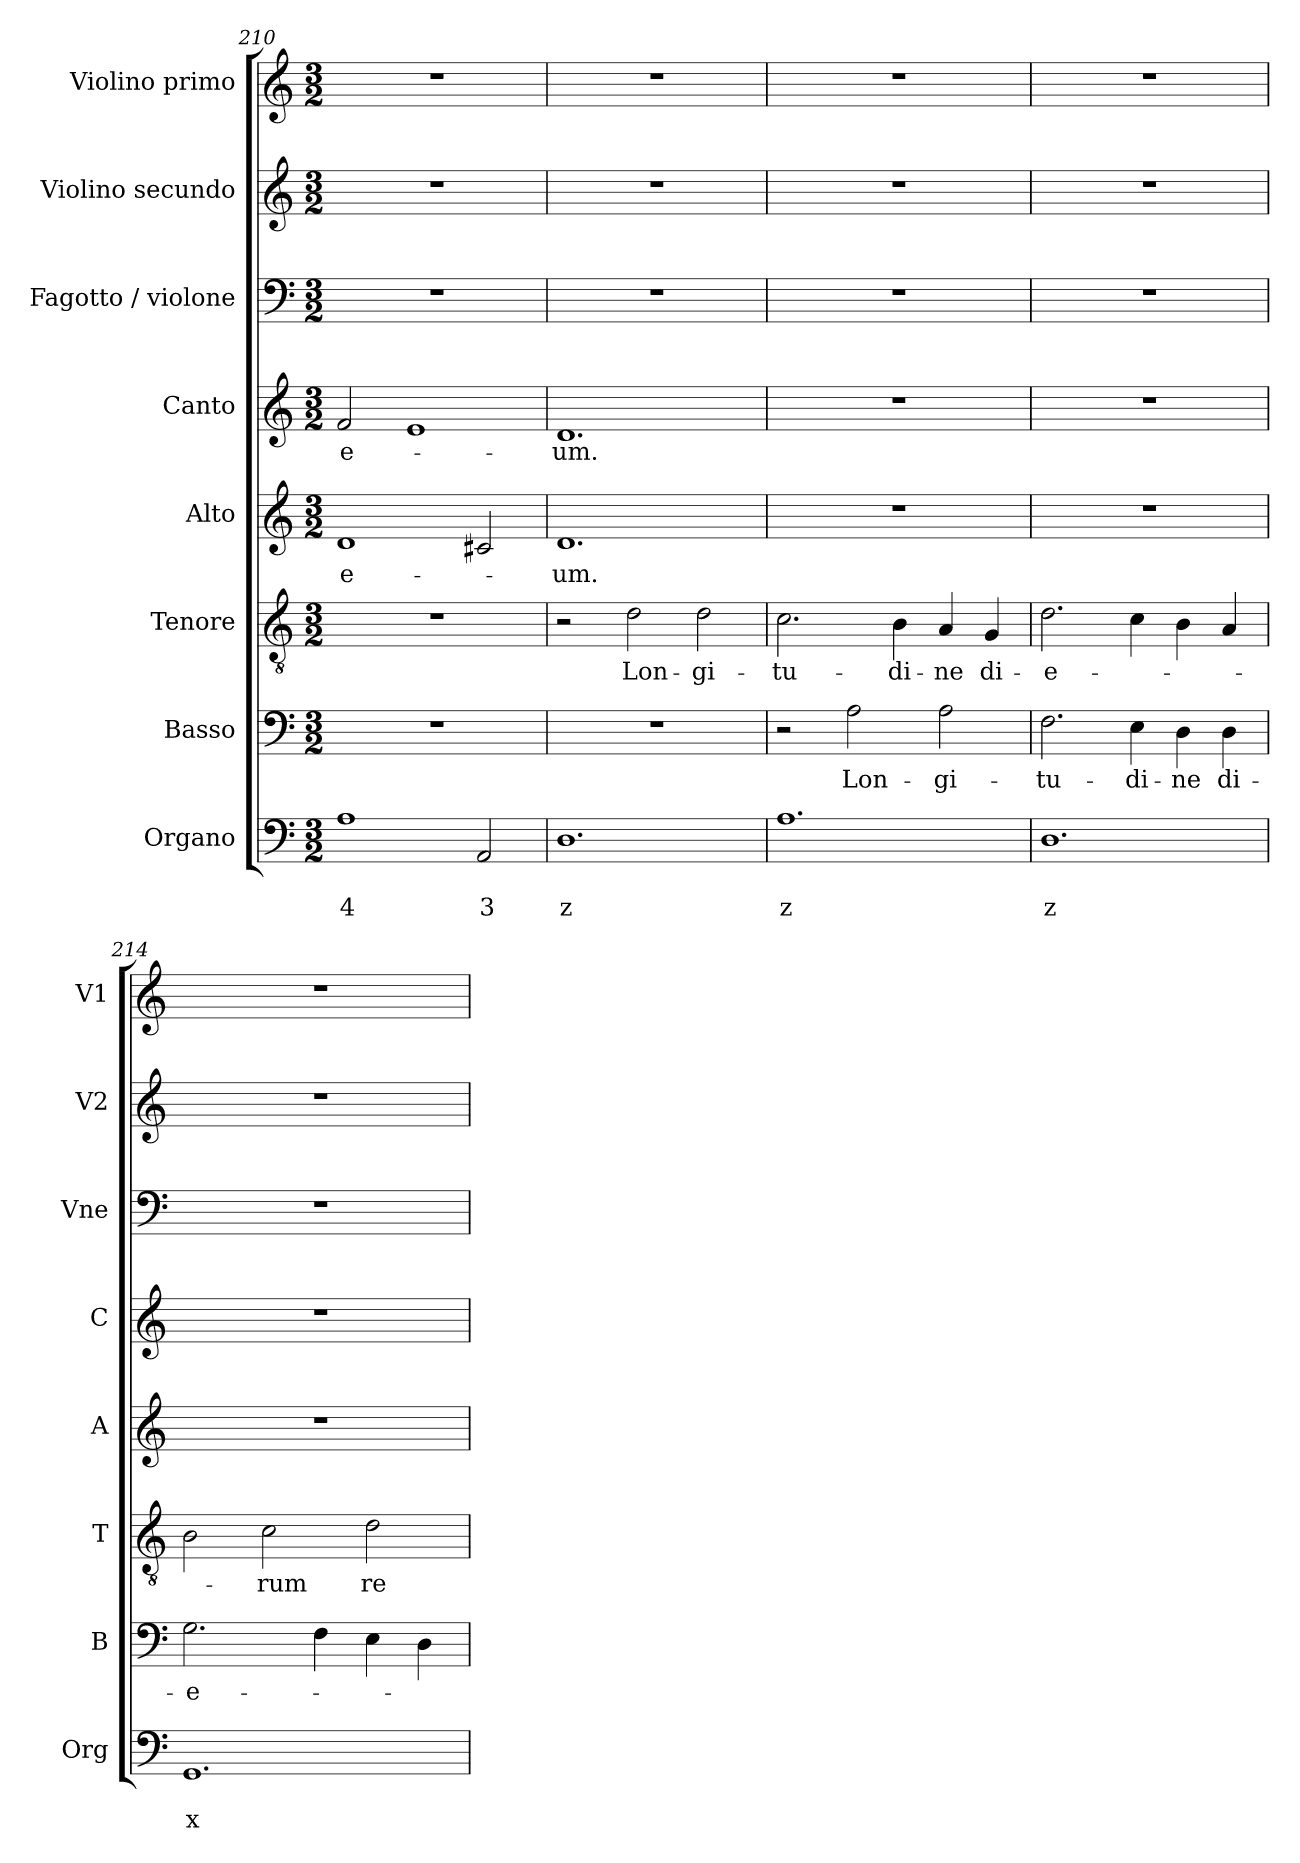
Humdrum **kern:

**kern	**text	**text	**kern	**text	**kern	**text	**kern	**text	**kern	**text	**kern	**kern	**kern
*part8	*part8	*part8	*part7	*part7	*part6	*part6	*part5	*part5	*part4	*part4	*part3	*part2	*part1
*staff8	*staff8	*staff8	*staff7	*staff7	*staff6	*staff6	*staff5	*staff5	*staff4	*staff4	*staff3	*staff2	*staff1
*I"Organo	*	*	*I"Basso	*	*I"Tenore	*	*I"Alto	*	*I"Canto	*	*I"Fagotto / violone	*I"Violino secundo	*I"Violino primo
*I'Org	*	*	*I'B	*	*I'T	*	*I'A	*	*I'C	*	*I'Vne	*I'V2	*I'V1
*clefF4	*	*	*clefF4	*	*clefGv2	*	*clefG2	*	*clefG2	*	*clefF4	*clefG2	*clefG2
*k[]	*	*	*k[]	*	*k[]	*	*k[]	*	*k[]	*	*k[]	*k[]	*k[]
*C:	*	*	*C:	*	*C:	*	*C:	*	*C:	*	*C:	*C:	*C:
*M3/2	*	*	*M3/2	*	*M3/2	*	*M3/2	*	*M3/2	*	*M3/2	*M3/2	*M3/2
=210	=210	=210	=210	=210	=210	=210	=210	=210	=210	=210	=210	=210	=210
!	!	!LO:LY:b	!	!	!	!	!	!LO:LY:b	!	!LO:LY:b	!	!	!
1A	.	4	1.r	.	1.r	.	1d	e-	2f/	e-	1.r	1.r	1.r
.	.	.	.	.	.	.	.	.	1e	.	.	.	.
!	!	!LO:LY:b	!	!	!	!	!	!	!	!	!	!	!
2AA/	.	3	.	.	.	.	2c#X/	.	.	.	.	.	.
!!LO:PB:g=z
=211	=211	=211	=211	=211	=211	=211	=211	=211	=211	=211	=211	=211	=211
!	!	!LO:LY:b	!	!	!	!	!	!LO:LY:b	!	!LO:LY:b	!	!	!
1.D	.	z	1.r	.	2r	.	1.d	-um.	1.d	-um.	1.r	1.r	1.r
!	!	!	!	!	!	!LO:LY:b	!	!	!	!	!	!	!
.	.	.	.	.	2d\	Lon-	.	.	.	.	.	.	.
!	!	!	!	!	!	!LO:LY:b	!	!	!	!	!	!	!
.	.	.	.	.	2d\	-gi-	.	.	.	.	.	.	.
=212	=212	=212	=212	=212	=212	=212	=212	=212	=212	=212	=212	=212	=212
!	!	!LO:LY:b	!	!	!	!LO:LY:b	!	!	!	!	!	!	!
1.A	.	z	2r	.	2.c\	-tu-	1.r	.	1.r	.	1.r	1.r	1.r
!	!	!	!	!LO:LY:b	!	!	!	!	!	!	!	!	!
.	.	.	2A\	Lon-	.	.	.	.	.	.	.	.	.
!	!	!	!	!	!	!LO:LY:b	!	!	!	!	!	!	!
.	.	.	.	.	4B\	-di-	.	.	.	.	.	.	.
!	!	!	!	!LO:LY:b	!	!LO:LY:b	!	!	!	!	!	!	!
.	.	.	2A\	-gi-	4A/	-ne	.	.	.	.	.	.	.
!	!	!	!	!	!	!LO:LY:b	!	!	!	!	!	!	!
.	.	.	.	.	4G/	di-	.	.	.	.	.	.	.
=213	=213	=213	=213	=213	=213	=213	=213	=213	=213	=213	=213	=213	=213
!	!	!LO:LY:b	!	!LO:LY:b	!	!LO:LY:b	!	!	!	!	!	!	!
1.D	.	z	2.F\	-tu-	2.d\	-e-	1.r	.	1.r	.	1.r	1.r	1.r
!	!	!	!	!LO:LY:b	!	!	!	!	!	!	!	!	!
.	.	.	4E\	-di-	4c\	.	.	.	.	.	.	.	.
!	!	!	!	!LO:LY:b	!	!	!	!	!	!	!	!	!
.	.	.	4D\	-ne	4B\	.	.	.	.	.	.	.	.
!	!	!	!	!LO:LY:b	!	!	!	!	!	!	!	!	!
.	.	.	4D\	di-	4A/	.	.	.	.	.	.	.	.
=214	=214	=214	=214	=214	=214	=214	=214	=214	=214	=214	=214	=214	=214
!	!	!LO:LY:b	!	!LO:LY:b	!	!	!	!	!	!	!	!	!
1.GG	.	x	2.G\	-e-	2B\	.	1.r	.	1.r	.	1.r	1.r	1.r
!	!	!	!	!	!	!LO:LY:b	!	!	!	!	!	!	!
.	.	.	.	.	2c\	-rum	.	.	.	.	.	.	.
.	.	.	4F\	.	.	.	.	.	.	.	.	.	.
!	!	!	!	!	!	!LO:LY:b	!	!	!	!	!	!	!
.	.	.	4E\	.	2d\	re-	.	.	.	.	.	.	.
.	.	.	4D\	.	.	.	.	.	.	.	.	.	.
=	=	=	=	=	=	=	=	=	=	=	=	=	=
*-	*-	*-	*-	*-	*-	*-	*-	*-	*-	*-	*-	*-	*-
